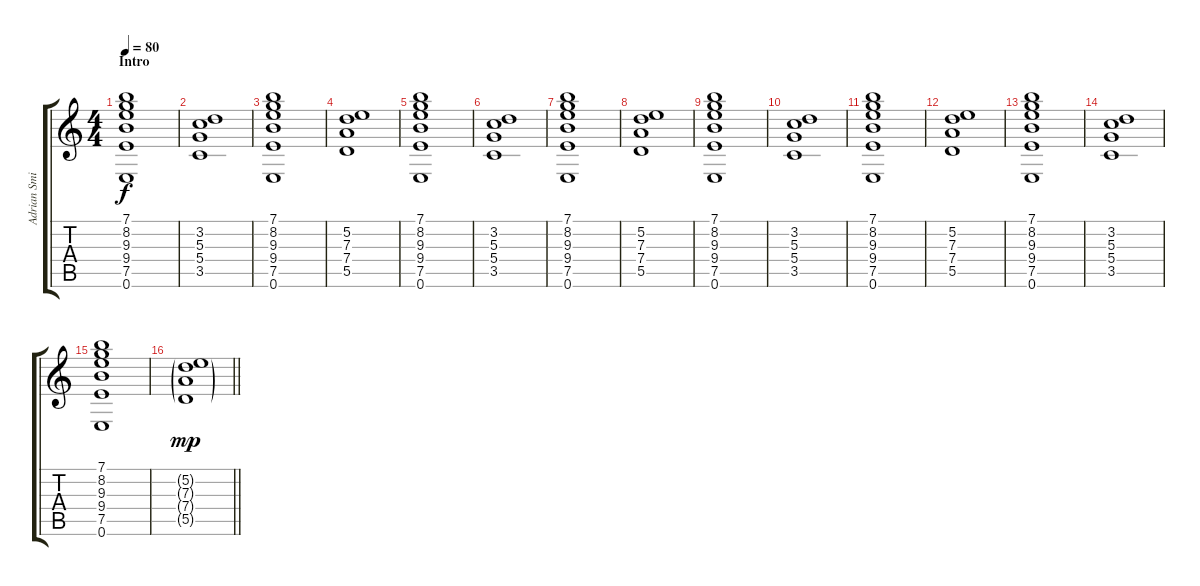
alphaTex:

\track ("Adrian Smith (Clean)" "Adrian Smi") {instrument electricguitarclean}
\staff {score tabs}
\tuning (E4 B3 G3 D3 A2 E2) {hide}
\ts (4 4)
\section ("" "Intro")
\tempo 80
\clef g2
\ks c
(7.1 8.2 9.3 9.4 7.5 0.6).1{dy f instrument electricguitarclean} |
(3.2 5.3 5.4 3.5).1 |
(7.1 8.2 9.3 9.4 7.5 0.6).1 |
(5.2 7.3 7.4 5.5).1 |
(7.1 8.2 9.3 9.4 7.5 0.6).1 |
(3.2 5.3 5.4 3.5).1 |
(7.1 8.2 9.3 9.4 7.5 0.6).1 |
(5.2 7.3 7.4 5.5).1 |
(7.1 8.2 9.3 9.4 7.5 0.6).1 |
(3.2 5.3 5.4 3.5).1 |
(7.1 8.2 9.3 9.4 7.5 0.6).1 |
(5.2 7.3 7.4 5.5).1 |
(7.1 8.2 9.3 9.4 7.5 0.6).1 |
(3.2 5.3 5.4 3.5).1 |
(7.1 8.2 9.3 9.4 7.5 0.6).1 |
\barLineRight lightlight
(5.2{g} 7.3{g} 7.4{g} 5.5{g}).1{dy mp}
